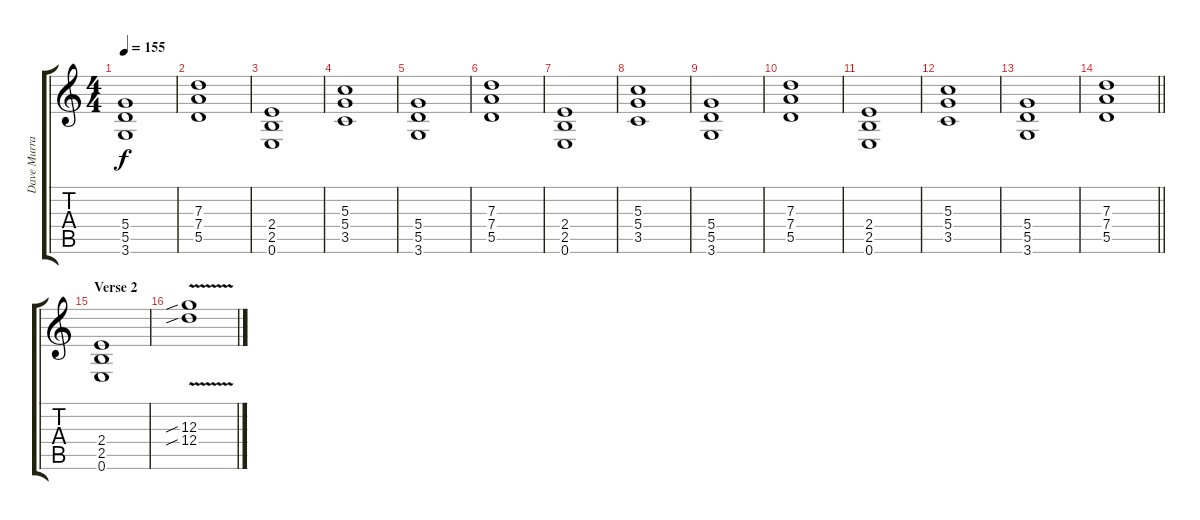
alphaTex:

\track ("Dave Murray" "Dave Murra") {instrument overdrivenguitar}
\staff {score tabs}
\tuning (E4 B3 G3 D3 A2 E2) {hide}
\ts (4 4)
\tempo 155
\clef g2
\ks c
(5.4 5.5 3.6).1{dy f} |
(7.3 7.4 5.5).1 |
(2.4 2.5 0.6).1 |
(5.3 5.4 3.5).1 |
(5.4 5.5 3.6).1 |
(7.3 7.4 5.5).1 |
(2.4 2.5 0.6).1 |
(5.3 5.4 3.5).1 |
(5.4 5.5 3.6).1 |
(7.3 7.4 5.5).1 |
(2.4 2.5 0.6).1 |
(5.3 5.4 3.5).1 |
(5.4 5.5 3.6).1 |
\barLineRight lightlight
(7.3 7.4 5.5).1 |
\section ("" "Verse 2")
(2.4 2.5 0.6).1 |
(12.3{v sib} 12.4{v sib}).1
